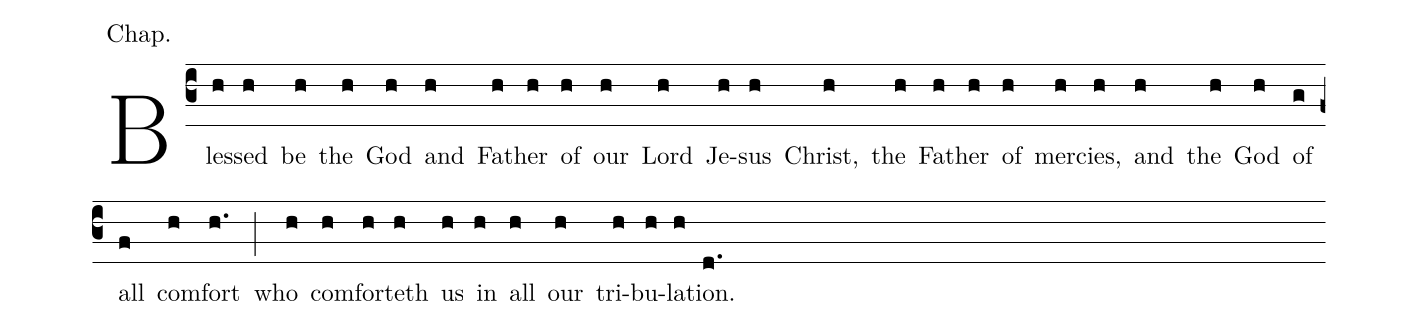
annotation: Chap.;
%%
(c3) Bles(h)sed(h) be(h) the(h) God(h) and(h) Fa(h)ther(h) of(h) our(h) Lord(h) Je(h)sus(h) Christ,(h) the(h) Fa(h)ther(h) of(h) mer(h)cies,(h) and(h) the(h) God(h) of(g) all(f) com(h)fort(h.) (;) who(h) com(h)fort(h)eth(h) us(h) in(h) all(h) our(h) tri(h)bu(h)la(h)tion.(d.)
